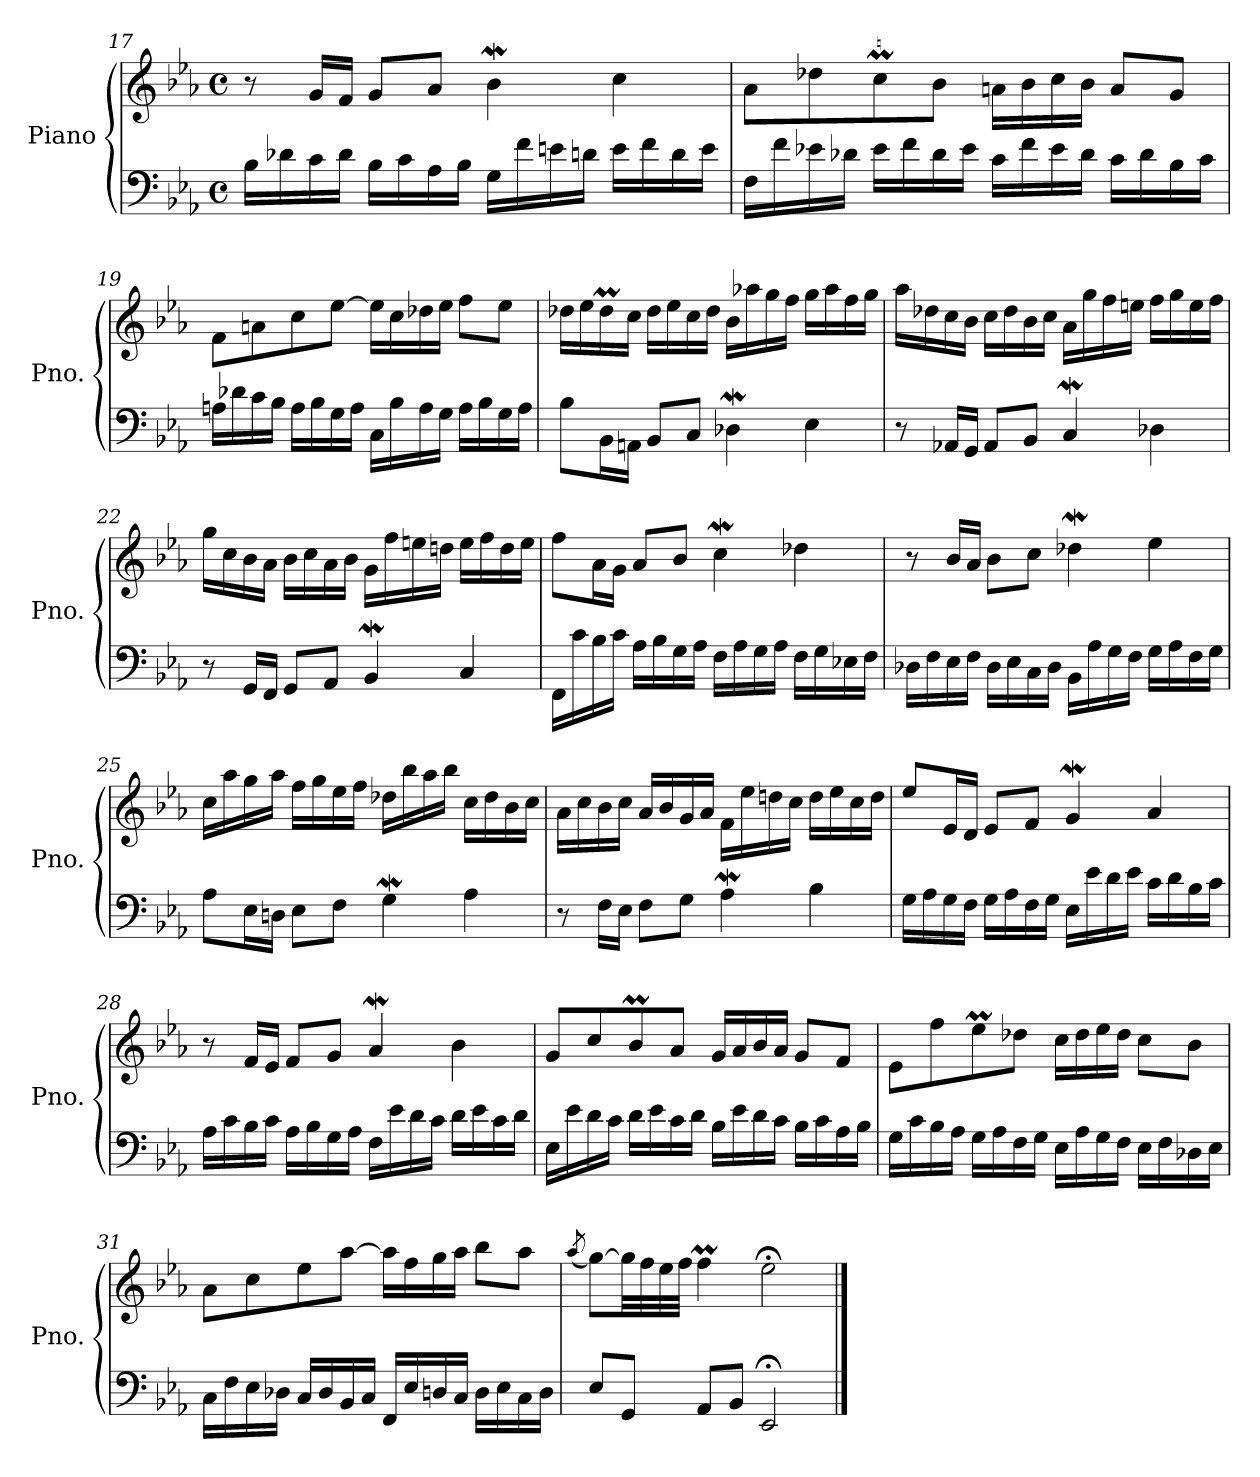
**kern	**kern
*part1	*part1
*staff2	*staff1
*I"Piano	*
*I'Pno.	*
!!LO:LB:g=z
*clefF4	*clefG2
*k[b-e-a-]	*k[b-e-a-]
*M4/4	*M4/4
*met(c)	*met(c)
=17	=17
16B-\LL	8r
16d-X\	.
16c\	16g/LL
16d-\JJ	16f/JJ
16B-\LL	8g/L
16c\	.
16A-\	8a-/J
16B-\JJ	.
16G\LL	4b-W\
16f\	.
16en\	.
16dn\JJ	.
16e\LL	4cc\
16f\	.
16d\	.
16e\JJ	.
=18	=18
16F\LL	8a-\L
16f\	.
16e-X\	8dd-X\
16d-X\JJ	.
16e-\LL	8ccM\
16f\	.
16d-\	8b-\J
16e-\JJ	.
16c\LL	16an\LL
16f\	16b-\
16e-\	16cc\
16d-\JJ	16b-\JJ
16c\LL	8a/L
16d-\	.
16B-\	8g/J
16c\JJ	.
!!LO:LB:g=z
=19	=19
16An\LL	8f\L
16d-X\	.
16c\	8an\
16B-\JJ	.
16A\LL	8cc\
16B-\	.
16G\	[8ee-\J
16A\JJ	.
16C\LL	16ee-\LL]
16B-\	16cc\
16A\	16dd-X\
16G\JJ	16ee-\JJ
16A\LL	8ff\L
16B-\	.
16G\	8ee-\J
16A\JJ	.
=20	=20
8B-\L	16dd-X\LL
.	16ee-\
16BB-\L	16dd-M\
16AAn\JJ	16cc\JJ
8BB-/L	16dd-\LL
.	16ee-\
8C/J	16cc\
.	16dd-\JJ
4D-Xw\	16b-\LL
.	16aa-X\
.	16gg\
.	16ff\JJ
4E-\	16gg\LL
.	16aa-\
.	16ff\
.	16gg\JJ
!!LO:PB:g=z
=21	=21
8r	16aa-\LL
.	16dd-X\
16AA-X/LL	16cc\
16GG/JJ	16b-\JJ
8AA-/L	16cc\LL
.	16dd-\
8BB-/J	16b-\
.	16cc\JJ
4CW/	16a-\LL
.	16gg\
.	16ff\
.	16een\JJ
4D-X\	16ff\LL
.	16gg\
.	16ee\
.	16ff\JJ
=22	=22
8r	16gg\LL
.	16cc\
16GG/LL	16b-\
16FF/JJ	16a-\JJ
8GG/L	16b-\LL
.	16cc\
8AA-/J	16a-\
.	16b-\JJ
4BB-W/	16g\LL
.	16ff\
.	16een\
.	16ddn\JJ
4C/	16ee\LL
.	16ff\
.	16dd\
.	16ee\JJ
!!LO:LB:g=z
=23	=23
16FF\LL	8ff\L
16c\	.
16B-\	16a-\L
16c\JJ	16g\JJ
16A-\LL	8a-/L
16B-\	.
16G\	8b-/J
16A-\JJ	.
16F\LL	4ccW\
16A-\	.
16G\	.
16A-\JJ	.
16F\LL	4dd-X\
16G\	.
16E-X\	.
16F\JJ	.
=24	=24
16D-X\LL	8r
16F\	.
16E-\	16b-/LL
16F\JJ	16a-/JJ
16D-\LL	8b-\L
16E-\	.
16C\	8cc\J
16D-\JJ	.
16BB-\LL	4dd-Xw\
16A-\	.
16G\	.
16F\JJ	.
16G\LL	4ee-\
16A-\	.
16F\	.
16G\JJ	.
!!LO:LB:g=z
=25	=25
8A-\L	16cc\LL
.	16aa-\
16E-\L	16gg\
16Dn\JJ	16aa-\JJ
8E-\L	16ff\LL
.	16gg\
8F\J	16ee-\
.	16ff\JJ
4GW\	16dd-X\LL
.	16bb-\
.	16aa-\
.	16bb-\JJ
4A-\	16cc\LL
.	16dd-\
.	16b-\
.	16cc\JJ
=26	=26
8r	16a-\LL
.	16cc\
16F\LL	16b-\
16E-\JJ	16cc\JJ
8F\L	16a-/LL
.	16b-/
8G\J	16g/
.	16a-/JJ
4A-w\	16f\LL
.	16ee-\
.	16ddn\
.	16cc\JJ
4B-\	16dd\LL
.	16ee-\
.	16cc\
.	16dd\JJ
!!LO:LB:g=z
=27	=27
16G\LL	8ee-/L
16A-\	.
16G\	16e-/L
16F\JJ	16d/JJ
16G\LL	8e-/L
16A-\	.
16F\	8f/J
16G\JJ	.
16E-\LL	4gW/
16e-\	.
16d\	.
16e-\JJ	.
16c\LL	4a-/
16d\	.
16B-\	.
16c\JJ	.
=28	=28
16A-\LL	8r
16c\	.
16B-\	16f/LL
16c\JJ	16e-/JJ
16A-\LL	8f/L
16B-\	.
16G\	8g/J
16A-\JJ	.
16F\LL	4a-w/
16e-\	.
16d\	.
16c\JJ	.
16d\LL	4b-\
16e-\	.
16c\	.
16d\JJ	.
!!LO:LB:g=z
=29	=29
16E-\LL	8g/L
16e-\	.
16d\	8cc/
16c\JJ	.
16d\LL	8b-M/
16e-\	.
16c\	8a-/J
16d\JJ	.
16B-\LL	16g/LL
16e-\	16a-/
16d\	16b-/
16c\JJ	16a-/JJ
16B-\LL	8g/L
16c\	.
16A-\	8f/J
16B-\JJ	.
=30	=30
16G\LL	8e-\L
16c\	.
16B-\	8ff\
16A-\JJ	.
16G\LL	8ee-M\
16A-\	.
16F\	8dd-X\J
16G\JJ	.
16E-\LL	16cc\LL
16A-\	16dd-\
16G\	16ee-\
16F\JJ	16dd-\JJ
16E-\LL	8cc\L
16F\	.
16D-X\	8b-\J
16E-\JJ	.
!!LO:PB:g=z
=31	=31
16C\LL	8a-\L
16F\	.
16E-\	8cc\
16D-X\JJ	.
16C/LL	8ee-\
16D-/	.
16BB-/	[8aa-\J
16C/JJ	.
16FF/LL	16aa-\LL]
16E-/	16ff\
16Dn/	16gg\
16C/JJ	16aa-\JJ
16D\LL	8bb-\L
16E-\	.
16C\	8aa-\J
16D\JJ	.
=32	=32
.	(<8qaa-/
8E-/L	[8gg\L)
8GG/J	32gg\LL]
.	32ff\
.	32ee-\
.	32ff\JJJ
8AA-/L	4ffM\
8BB-/J	.
2EE-;</	2ee-;<\
==	==
*-	*-
